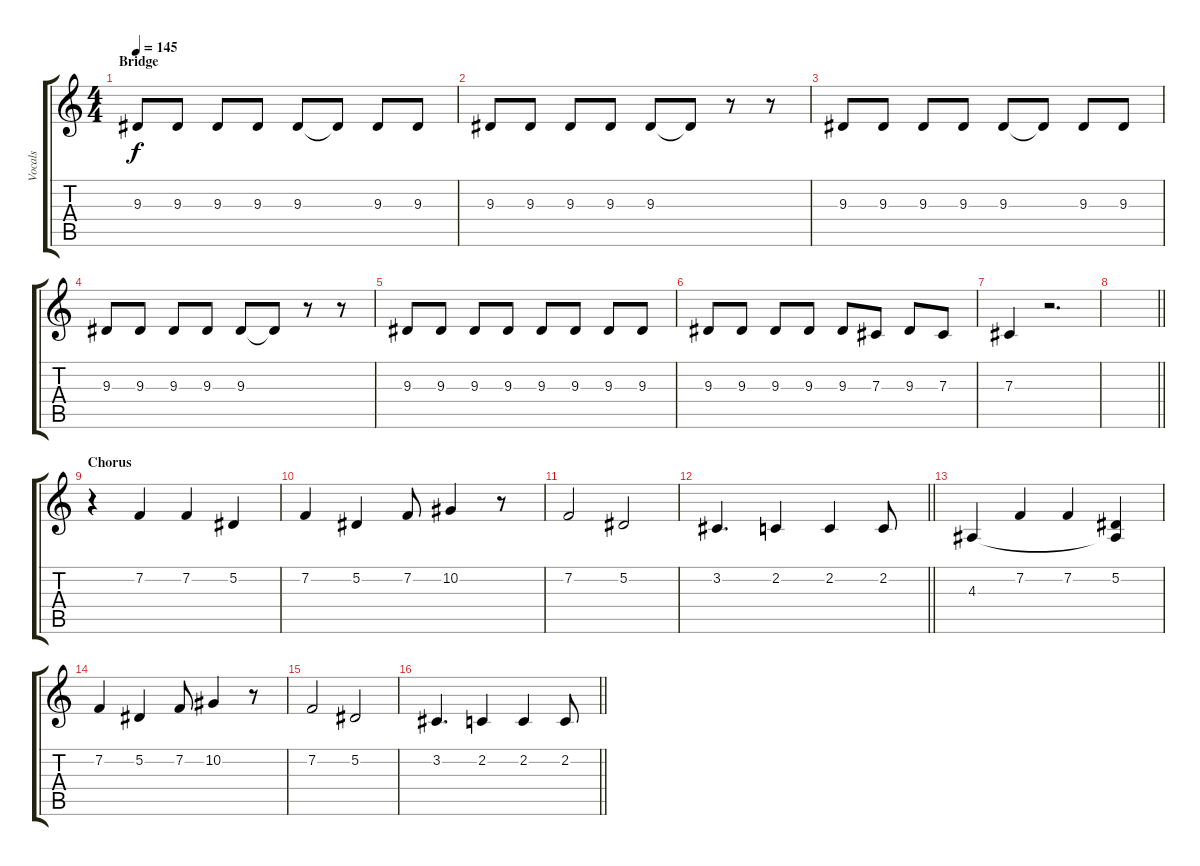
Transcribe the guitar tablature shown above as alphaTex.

\track ("Vocals" "Vocals") {instrument flute}
\staff {score tabs}
\tuning (Eb4 Bb3 Gb3 Db3 Ab2 Eb2) {hide}
\ts (4 4)
\section ("" "Bridge")
\tempo 145
\clef g2
\ks c
9.3.8{dy f} 9.3.8 9.3.8 9.3.8 9.3.8 9.3{t}.8 9.3.8 9.3.8 |
9.3.8 9.3.8 9.3.8 9.3.8 9.3.8 9.3{t}.8 r.8 r.8 |
9.3.8 9.3.8 9.3.8 9.3.8 9.3.8 9.3{t}.8 9.3.8 9.3.8 |
9.3.8 9.3.8 9.3.8 9.3.8 9.3.8 9.3{t}.8 r.8 r.8 |
9.3.8 9.3.8 9.3.8 9.3.8 9.3.8 9.3.8 9.3.8 9.3.8 |
9.3.8 9.3.8 9.3.8 9.3.8 9.3.8 7.3.8 9.3.8 7.3.8 |
7.3.4 r.2{d} |
\barLineRight lightlight
|
\section ("" "Chorus")
r.4 7.2.4 7.2.4 5.2.4 |
7.2.4 5.2.4 7.2.8 10.2.4 r.8 |
7.2.2 5.2.2 |
\barLineRight lightlight
3.2.4{d} 2.2.4 2.2.4 2.2.8 |
4.3.4 7.2.4 7.2.4 (5.2 4.3{t}).4 |
7.2.4 5.2.4 7.2.8 10.2.4 r.8 |
7.2.2 5.2.2 |
\barLineRight lightlight
3.2.4{d} 2.2.4 2.2.4 2.2.8
